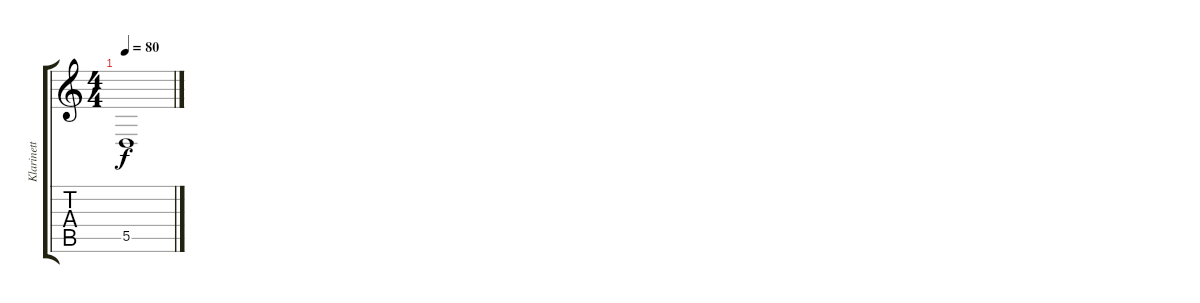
\track ("Klarinett" "Klarinett") {instrument clarinet}
\staff {score tabs}
\tuning (E4 B3 G3 D3 A2 E2) {hide}
\ts (4 4)
\tempo 80
\clef g2
\ks c
5.5.1{dy f}
